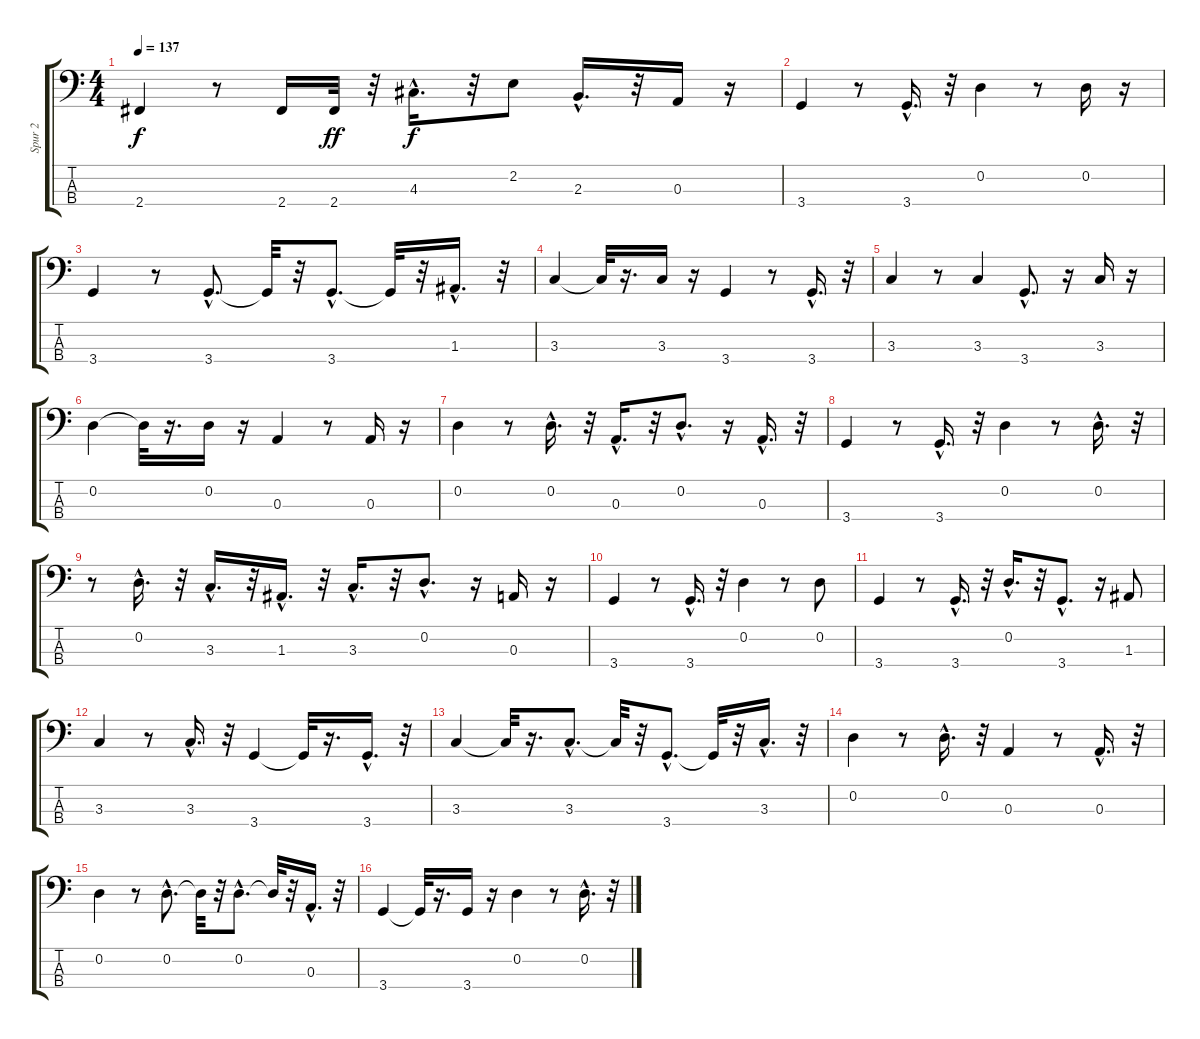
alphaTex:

\track ("Spur 2" "Spur 2") {instrument slapbass1}
\staff {score tabs}
\tuning (G2 D2 A1 E1) {hide}
\ts (4 4)
\tempo 137
\clef f4
\ks c
2.4.4{dy f} r.8 2.4.16 2.4.32{dy ff} r.32 4.3{hac}.16{d dy f} r.32 2.2.8 2.3{hac}.16{d} r.32 0.3.16 r.16 |
3.4.4 r.8 3.4{hac}.16{d} r.32 0.2.4 r.8 0.2.16 r.16 |
3.4.4 r.8 3.4{hac}.8{d} 3.4{t}.32 r.32 3.4{hac}.8{d} 3.4{t}.32 r.32 1.3{hac}.16{d} r.32 |
3.3.4 3.3{t}.32 r.16{d} 3.3.16 r.16 3.4.4 r.8 3.4{hac}.16{d} r.32 |
3.3.4 r.8 3.3.4 3.4{hac}.8{d} r.16 3.3.16 r.16 |
0.2.4 0.2{t}.32 r.16{d} 0.2.16 r.16 0.3.4 r.8 0.3.16 r.16 |
0.2.4 r.8 0.2{hac}.16{d} r.32 0.3{hac}.16{d} r.32 0.2{hac}.8{d} r.16 0.3{hac}.16{d} r.32 |
3.4.4 r.8 3.4{hac}.16{d} r.32 0.2.4 r.8 0.2{hac}.16{d} r.32 |
r.8 0.2{hac}.16{d} r.32 3.3{hac}.16{d} r.32 1.3{hac}.16{d} r.32 3.3{hac}.16{d} r.32 0.2{hac}.8{d} r.16 0.3.16 r.16 |
3.4.4 r.8 3.4{hac}.16{d} r.32 0.2.4 r.8 0.2.8 |
3.4.4 r.8 3.4{hac}.16{d} r.32 0.2{hac}.16{d} r.32 3.4{hac}.8{d} r.16 1.3.8 |
3.3.4 r.8 3.3{hac}.16{d} r.32 3.4.4 3.4{t}.32 r.16{d} 3.4{hac}.16{d} r.32 |
3.3.4 3.3{t}.32 r.16{d} 3.3{hac}.8{d} 3.3{t}.32 r.32 3.4{hac}.8{d} 3.4{t}.32 r.32 3.3{hac}.16{d} r.32 |
0.2.4 r.8 0.2{hac}.16{d} r.32 0.3.4 r.8 0.3{hac}.16{d} r.32 |
0.2.4 r.8 0.2{hac}.8{d} 0.2{t}.32 r.32 0.2{hac}.8{d} 0.2{t}.32 r.32 0.3{hac}.16{d} r.32 |
3.4.4 3.4{t}.32 r.16{d} 3.4.16 r.16 0.2.4 r.8 0.2{hac}.16{d} r.32
